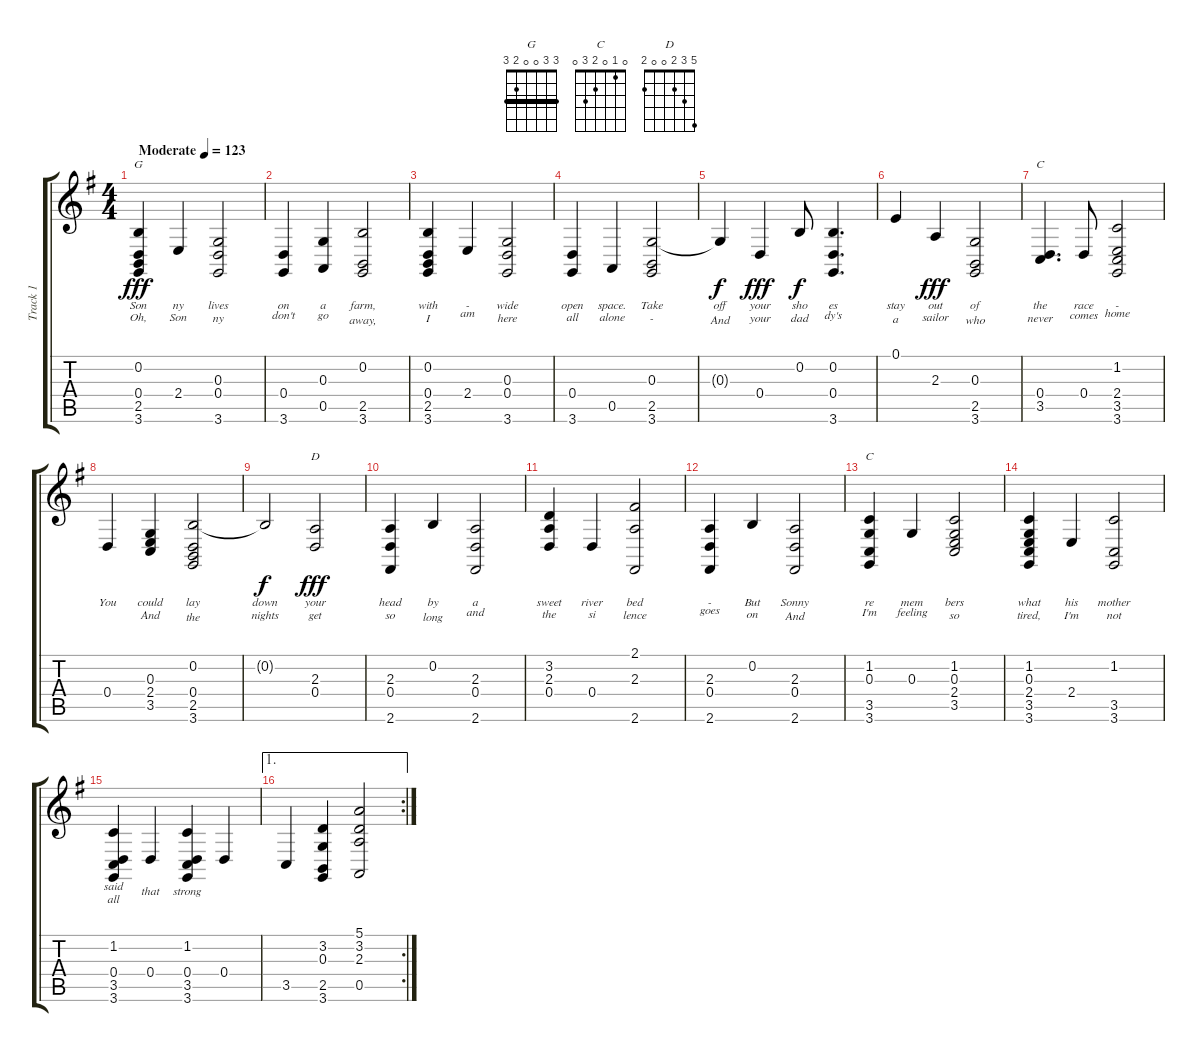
\track ("Track 1" "Track 1") {instrument brightacousticpiano}
\staff {score tabs}
\tuning (E4 B3 G3 D3 A2 E2) {hide}
\chord ("G" 3 3 0 0 2 3) {barre 3}
\chord ("C" 0 1 0 2 3 x)
\chord ("D" 5 3 2 0 0 2)
\chord ("C" 0 1 0 2 3 0)
\ts (4 4)
\tempo (123 "Moderate")
\clef g2
\ks g
(0.2 0.4 2.5 3.6).4{ch "G" lyrics (0 "Son") lyrics (1 "Oh,") lyrics (2 "") lyrics (3 "") lyrics (4 "") dy fff instrument brightacousticpiano} 2.4.4{lyrics (0 "ny") lyrics (1 "Son") lyrics (2 "") lyrics (3 "") lyrics (4 "")} (0.3 0.4 3.6).2{lyrics (0 "lives") lyrics (1 "ny") lyrics (2 "") lyrics (3 "") lyrics (4 "")} |
(0.4 3.6).4{lyrics (0 "on") lyrics (1 "don't") lyrics (2 "") lyrics (3 "") lyrics (4 "")} (0.3 0.5).4{lyrics (0 "a") lyrics (1 "go") lyrics (2 "") lyrics (3 "") lyrics (4 "")} (0.2 2.5 3.6).2{lyrics (0 "farm,") lyrics (1 "away,") lyrics (2 "") lyrics (3 "") lyrics (4 "")} |
(0.2 0.4 2.5 3.6).4{lyrics (0 "with") lyrics (1 "I") lyrics (2 "") lyrics (3 "") lyrics (4 "")} 2.4.4{lyrics (0 "-") lyrics (1 "am") lyrics (2 "") lyrics (3 "") lyrics (4 "")} (0.3 0.4 3.6).2{lyrics (0 "wide") lyrics (1 "here") lyrics (2 "") lyrics (3 "") lyrics (4 "")} |
(0.4 3.6).4{lyrics (0 "open") lyrics (1 "all") lyrics (2 "") lyrics (3 "") lyrics (4 "")} 0.5.4{lyrics (0 "space.") lyrics (1 "alone") lyrics (2 "") lyrics (3 "") lyrics (4 "")} (0.3 2.5 3.6).2{lyrics (0 "Take") lyrics (1 "-") lyrics (2 "") lyrics (3 "") lyrics (4 "")} |
0.3{t}.4{lyrics (0 "off") lyrics (1 "And") lyrics (2 "") lyrics (3 "") lyrics (4 "") dy f} 0.4.4{lyrics (0 "your") lyrics (1 "your") lyrics (2 "") lyrics (3 "") lyrics (4 "") dy fff} 0.2.8{lyrics (0 "sho") lyrics (1 "dad") lyrics (2 "") lyrics (3 "") lyrics (4 "") dy f} (0.2 0.4 3.6).4{d lyrics (0 "es") lyrics (1 "dy's") lyrics (2 "") lyrics (3 "") lyrics (4 "")} |
0.1.4{lyrics (0 "stay") lyrics (1 "a") lyrics (2 "") lyrics (3 "") lyrics (4 "")} 2.3.4{lyrics (0 "out") lyrics (1 "sailor") lyrics (2 "") lyrics (3 "") lyrics (4 "") dy fff} (0.3 2.5 3.6).2{lyrics (0 "of") lyrics (1 "who") lyrics (2 "") lyrics (3 "") lyrics (4 "")} |
(0.4 3.5).4{d ch "C" lyrics (0 "the") lyrics (1 "never") lyrics (2 "") lyrics (3 "") lyrics (4 "")} 0.4.8{lyrics (0 "race") lyrics (1 "comes") lyrics (2 "") lyrics (3 "") lyrics (4 "")} (1.2 2.4 3.5 3.6).2{lyrics (0 "-") lyrics (1 "home") lyrics (2 "") lyrics (3 "") lyrics (4 "")} |
0.4.4{lyrics (0 "You") lyrics (1 "") lyrics (2 "") lyrics (3 "") lyrics (4 "")} (0.3 2.4 3.5).4{lyrics (0 "could") lyrics (1 "And") lyrics (2 "") lyrics (3 "") lyrics (4 "")} (0.2 0.4 2.5 3.6).2{lyrics (0 "lay") lyrics (1 "the") lyrics (2 "") lyrics (3 "") lyrics (4 "")} |
0.2{t}.2{lyrics (0 "down") lyrics (1 "nights") lyrics (2 "") lyrics (3 "") lyrics (4 "") dy f} (2.3 0.4).2{ch "D" lyrics (0 "your") lyrics (1 "get") lyrics (2 "") lyrics (3 "") lyrics (4 "") dy fff} |
(2.3 0.4 2.6).4{lyrics (0 "head") lyrics (1 "so") lyrics (2 "") lyrics (3 "") lyrics (4 "")} 0.2.4{lyrics (0 "by") lyrics (1 "long") lyrics (2 "") lyrics (3 "") lyrics (4 "")} (2.3 0.4 2.6).2{lyrics (0 "a") lyrics (1 "and") lyrics (2 "") lyrics (3 "") lyrics (4 "")} |
(3.2 2.3 0.4).4{lyrics (0 "sweet") lyrics (1 "the") lyrics (2 "") lyrics (3 "") lyrics (4 "")} 0.4.4{lyrics (0 "river") lyrics (1 "si") lyrics (2 "") lyrics (3 "") lyrics (4 "")} (2.1 2.3 2.6).2{lyrics (0 "bed") lyrics (1 "lence") lyrics (2 "") lyrics (3 "") lyrics (4 "")} |
(2.3 0.4 2.6).4{lyrics (0 "-") lyrics (1 "goes") lyrics (2 "") lyrics (3 "") lyrics (4 "")} 0.2.4{lyrics (0 "But") lyrics (1 "on") lyrics (2 "") lyrics (3 "") lyrics (4 "")} (2.3 0.4 2.6).2{lyrics (0 "Sonny") lyrics (1 "And") lyrics (2 "") lyrics (3 "") lyrics (4 "")} |
(1.2 0.3 3.5 3.6).4{ch "C" lyrics (0 "re") lyrics (1 "I'm") lyrics (2 "") lyrics (3 "") lyrics (4 "")} 0.3.4{lyrics (0 "mem") lyrics (1 "feeling") lyrics (2 "") lyrics (3 "") lyrics (4 "")} (1.2 0.3 2.4 3.5).2{lyrics (0 "bers") lyrics (1 "so") lyrics (2 "") lyrics (3 "") lyrics (4 "")} |
(1.2 0.3 2.4 3.5 3.6).4{lyrics (0 "what") lyrics (1 "tired,") lyrics (2 "") lyrics (3 "") lyrics (4 "")} 2.4.4{lyrics (0 "his") lyrics (1 "I'm") lyrics (2 "") lyrics (3 "") lyrics (4 "")} (1.2 3.5 3.6).2{lyrics (0 "mother") lyrics (1 "not") lyrics (2 "") lyrics (3 "") lyrics (4 "")} |
(1.2 0.4 3.5 3.6).4{lyrics (0 "said") lyrics (1 "all") lyrics (2 "") lyrics (3 "") lyrics (4 "")} 0.4.4{lyrics (0 "") lyrics (1 "that") lyrics (2 "") lyrics (3 "") lyrics (4 "")} (1.2 0.4 3.5 3.6).4{lyrics (0 "") lyrics (1 "strong") lyrics (2 "") lyrics (3 "") lyrics (4 "")} 0.4.4 |
\ae 1
\rc 2
3.5.4 (3.2 0.3 2.5 3.6).4 (5.1 3.2 2.3 0.5).2
